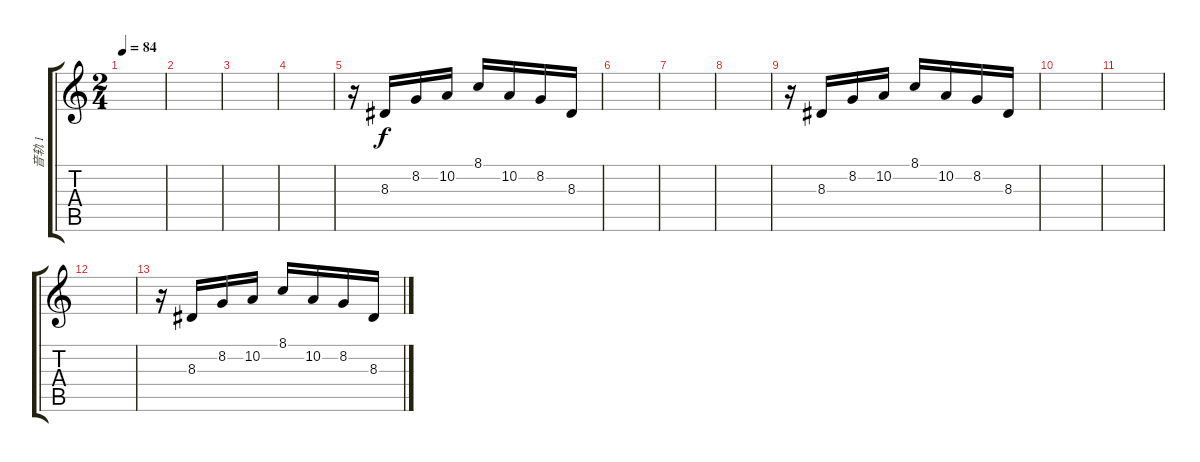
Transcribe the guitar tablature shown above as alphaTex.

\track ("音轨 1" "音轨 1") {instrument sopranosax}
\staff {score tabs}
\tuning (E4 B3 G3 D3 A2 E2) {hide}
\ts (2 4)
\tempo 84
\clef g2
\ks c
|
|
|
|
r.16 8.3.16 8.2.16 10.2.16 8.1.16 10.2.16 8.2.16 8.3.16 |
|
|
|
r.16 8.3.16 8.2.16 10.2.16 8.1.16 10.2.16 8.2.16 8.3.16 |
|
|
|
r.16 8.3.16 8.2.16 10.2.16 8.1.16 10.2.16 8.2.16 8.3.16
